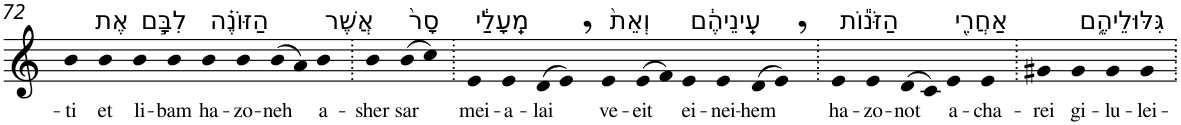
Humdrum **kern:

**kern	**text
*part1	*part1
*staff1	*staff1
*I"Piano	*
*I'Pno	*
!!LO:PB:g=z
*clefG2	*
*k[]	*
=72	=72
!	!LO:LY:b
4b	-ti
!LO:TX:a:t=אֶת	!
!	!LO:LY:b
4b	et
!LO:TX:a:t=לִבָּ֣ם	!
!	!LO:LY:b
4b	li-
!	!LO:LY:b
4b	-bam
!LO:TX:a:t=הַזּוֹנֶ֗ה	!
!	!LO:LY:b
4b	ha-
!	!LO:LY:b
4b	-zo-
!	!LO:LY:b
(>8b	-neh
8a)	.
!LO:TX:a:t=אֲשֶׁר	!
!	!LO:LY:b
4b	a-
=73.	=73.
!	!LO:LY:b
4b	-sher
!LO:TX:a:t=סָר֙	!
!	!LO:LY:b
(>8b	sar
8cc)	.
=74.	=74.
!LO:TX:a:t=מֵֽעָלַ֔י	!
!	!LO:LY:b
4e	mei-
!	!LO:LY:b
4e	-a-
!	!LO:LY:b
(>8d	-lai
8e,)	.
!LO:TX:a:t=וְאֵת֙	!
!	!LO:LY:b
4e	ve-
!	!LO:LY:b
(>8e	-eit
8f)	.
!LO:TX:a:t=עֵֽינֵיהֶ֔ם	!
!	!LO:LY:b
4e	ei-
!	!LO:LY:b
4e	-nei-
!	!LO:LY:b
(>8d	-hem
8e,)	.
=75.	=75.
!LO:TX:a:t=הַזֹּנ֕וֹת	!
!	!LO:LY:b
4e	ha-
!	!LO:LY:b
4e	-zo-
!	!LO:LY:b
(>8d	-not
8c)	.
!LO:TX:a:t=אַחֲרֵ֖י	!
!	!LO:LY:b
4e	a-
!	!LO:LY:b
4e	-cha-
=76.	=76.
!	!LO:LY:b
4g#X	-rei
!LO:TX:a:t=גִּלּוּלֵיהֶ֑ם	!
!	!LO:LY:b
4g#	gi-
!	!LO:LY:b
4g#	-lu-
!	!LO:LY:b
4g#	-lei-
=.	=.
*-	*-
